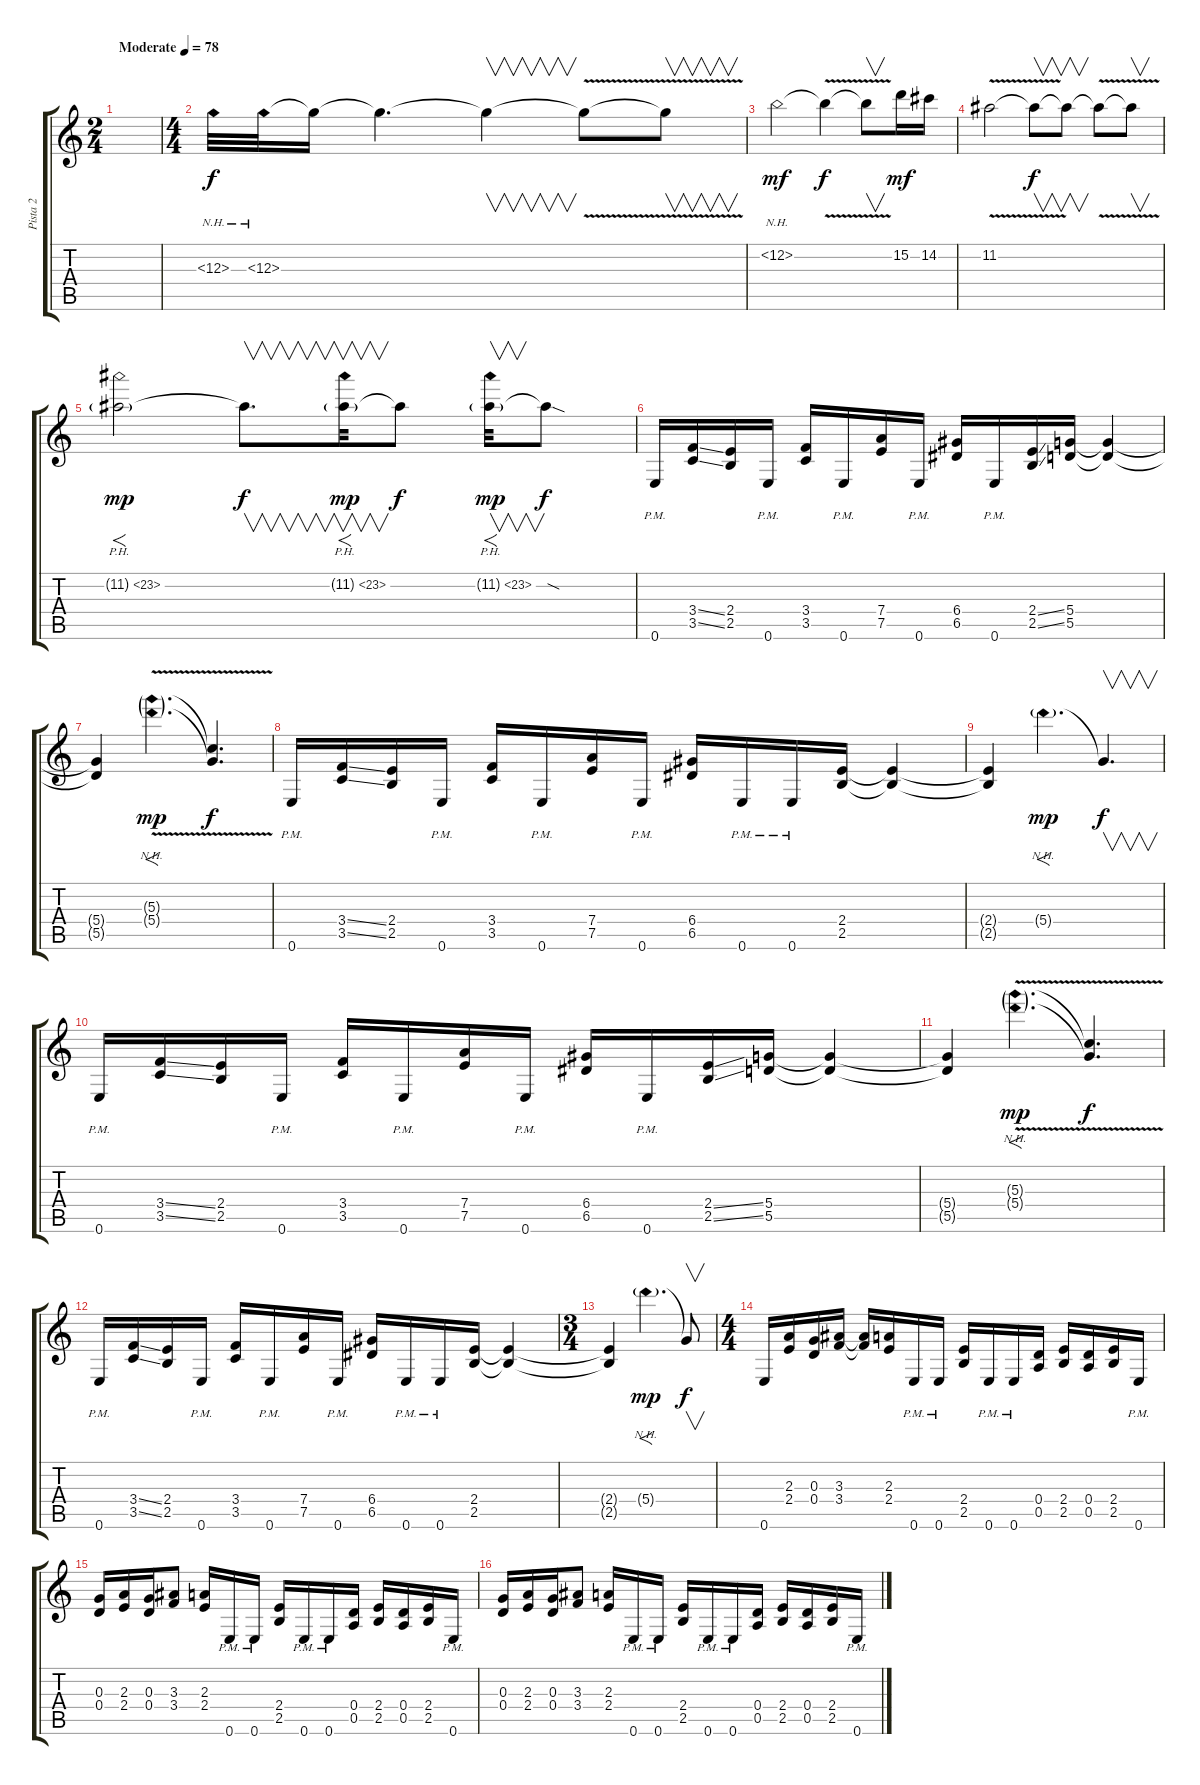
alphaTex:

\track ("Pista 2" "Pista 2") {instrument overdrivenguitar}
\staff {score tabs}
\tuning (E4 B3 G3 D3 A2 E2) {hide}
\ts (2 4)
\tempo (78 "Moderate")
\clef g2
\ks c
|
\ts (4 4)
12.3{nh}.32 12.3{nh}.32 12.3{t}.16{dy f} 12.3{t}.4{d} 12.3{t}.4{v} 12.3{v t}.8 12.3{t}.8{v} |
12.2{nh}.2{dy mf} 12.2{v t}.4{dy f} 12.2{t}.8{v} 15.2.16{dy mf} 14.2.16 |
11.2{v}.2 11.2{t}.8{v dy f} 11.2{t}.8{v} 11.2{v t}.8 11.2{t}.8{v} |
11.2{ph 12 g}.2{f dy mp} 11.2{t}.8{v d dy f} 11.2{ph 12 g}.32{f v dy mp} 11.2{t}.8{dy f} 11.2{ph 12 g}.32{f v dy mp} 11.2{sod t}.8{dy f} |
0.6{pm}.16 (3.4{ss} 3.5{ss}).16 (2.4 2.5).16 0.6{pm}.16 (3.4 3.5).16 0.6{pm}.16 (7.4 7.5).16 0.6{pm}.16 (6.4 6.5).16 0.6{pm}.16 (2.4{ss} 2.5{ss}).16 (5.4 5.5).16 (5.4{t} 5.5{t}).4 |
(5.4{t} 5.5{t}).4 (5.3{nh v g} 5.4{nh g}).4{f d dy mp} (5.3{t} 5.4{t}).4{d dy f} |
0.6{pm}.16 (3.4{ss} 3.5{ss}).16 (2.4 2.5).16 0.6{pm}.16 (3.4 3.5).16 0.6{pm}.16 (7.4 7.5).16 0.6{pm}.16 (6.4 6.5).16 0.6{pm}.16 0.6{pm}.16 (2.4 2.5).16 (2.4{t} 2.5{t}).4 |
(2.4{t} 2.5{t}).4 5.4{nh g}.4{f d dy mp} 5.4{t}.4{v d dy f} |
0.6{pm}.16 (3.4{ss} 3.5{ss}).16 (2.4 2.5).16 0.6{pm}.16 (3.4 3.5).16 0.6{pm}.16 (7.4 7.5).16 0.6{pm}.16 (6.4 6.5).16 0.6{pm}.16 (2.4{ss} 2.5{ss}).16 (5.4 5.5).16 (5.4{t} 5.5{t}).4 |
(5.4{t} 5.5{t}).4 (5.3{nh v g} 5.4{nh g}).4{f d dy mp} (5.3{t} 5.4{t}).4{d dy f} |
0.6{pm}.16 (3.4{ss} 3.5{ss}).16 (2.4 2.5).16 0.6{pm}.16 (3.4 3.5).16 0.6{pm}.16 (7.4 7.5).16 0.6{pm}.16 (6.4 6.5).16 0.6{pm}.16 0.6{pm}.16 (2.4 2.5).16 (2.4{t} 2.5{t}).4 |
\ts (3 4)
(2.4{t} 2.5{t}).4 5.4{nh g}.4{f d dy mp} 5.4{t}.8{v dy f} |
\ts (4 4)
0.6.16 (2.3 2.4).16 (0.3 0.4).16 (3.3 3.4).16 (3.3{t} 3.4{t}).16 (2.3 2.4).16 0.6{pm}.16 0.6{pm}.16 (2.4 2.5).16 0.6{pm}.16 0.6{pm}.16 (0.4 0.5).16 (2.4 2.5).16 (0.4 0.5).16 (2.4 2.5).16 0.6{pm}.16 |
(0.3 0.4).16 (2.3 2.4).16 (0.3 0.4).16 (3.3 3.4).8 (2.3 2.4).16 0.6{pm}.16 0.6{pm}.16 (2.4 2.5).16 0.6{pm}.16 0.6{pm}.16 (0.4 0.5).16 (2.4 2.5).16 (0.4 0.5).16 (2.4 2.5).16 0.6{pm}.16 |
(0.3 0.4).16 (2.3 2.4).16 (0.3 0.4).16 (3.3 3.4).8 (2.3 2.4).16 0.6{pm}.16 0.6{pm}.16 (2.4 2.5).16 0.6{pm}.16 0.6{pm}.16 (0.4 0.5).16 (2.4 2.5).16 (0.4 0.5).16 (2.4 2.5).16 0.6{pm}.16
